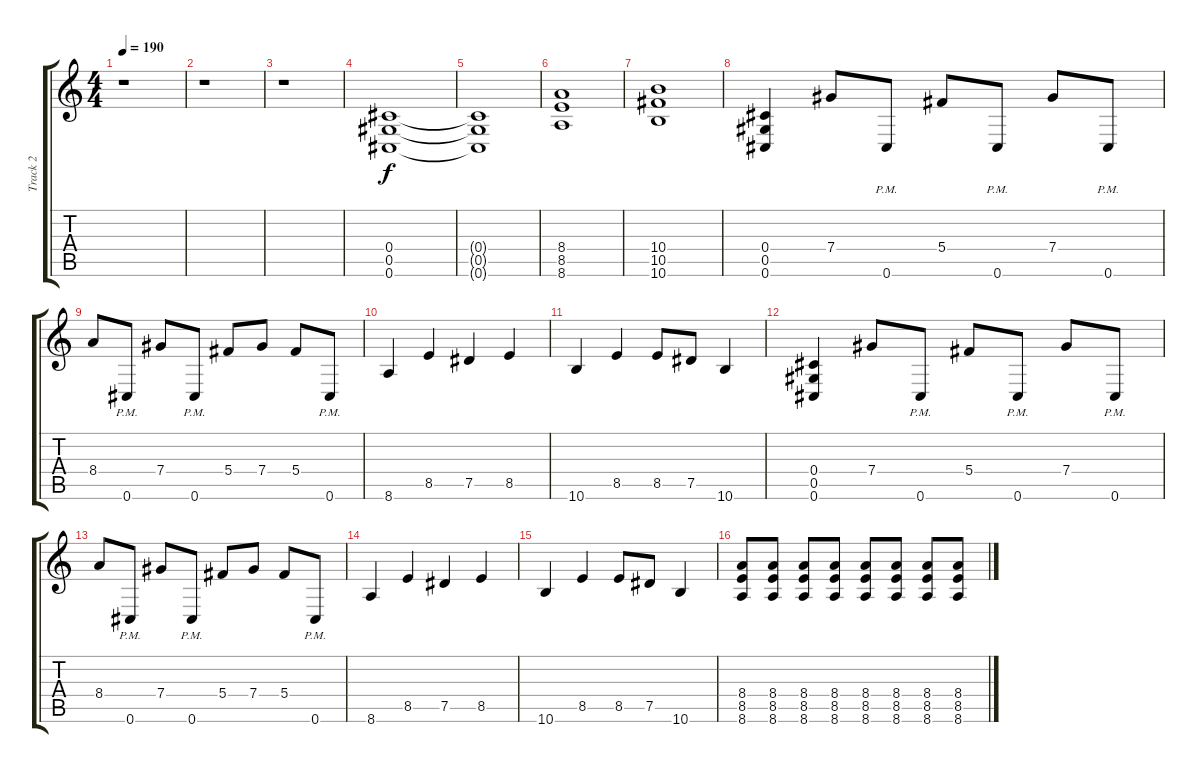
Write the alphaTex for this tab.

\track ("Track 2" "Track 2") {instrument distortionguitar}
\staff {score tabs}
\tuning (Eb4 Bb3 Gb3 Db3 Ab2 Db2) {hide}
\ts (4 4)
\tempo 190
\clef g2
\ks c
r.1{dy f} |
r.1 |
r.1 |
(0.4 0.5 0.6).1 |
(0.4{t} 0.5{t} 0.6{t}).1 |
(8.4 8.5 8.6).1 |
(10.4 10.5 10.6).1 |
(0.4 0.5 0.6).4 7.4.8 0.6{pm}.8 5.4.8 0.6{pm}.8 7.4.8 0.6{pm}.8 |
8.4.8 0.6{pm}.8 7.4.8 0.6{pm}.8 5.4.8 7.4.8 5.4.8 0.6{pm}.8 |
8.6.4 8.5.4 7.5.4 8.5.4 |
10.6.4 8.5.4 8.5.8 7.5.8 10.6.4 |
(0.4 0.5 0.6).4 7.4.8 0.6{pm}.8 5.4.8 0.6{pm}.8 7.4.8 0.6{pm}.8 |
8.4.8 0.6{pm}.8 7.4.8 0.6{pm}.8 5.4.8 7.4.8 5.4.8 0.6{pm}.8 |
8.6.4 8.5.4 7.5.4 8.5.4 |
10.6.4 8.5.4 8.5.8 7.5.8 10.6.4 |
(8.4 8.5 8.6).8 (8.4 8.5 8.6).8 (8.4 8.5 8.6).8 (8.4 8.5 8.6).8 (8.4 8.5 8.6).8 (8.4 8.5 8.6).8 (8.4 8.5 8.6).8 (8.4 8.5 8.6).8
